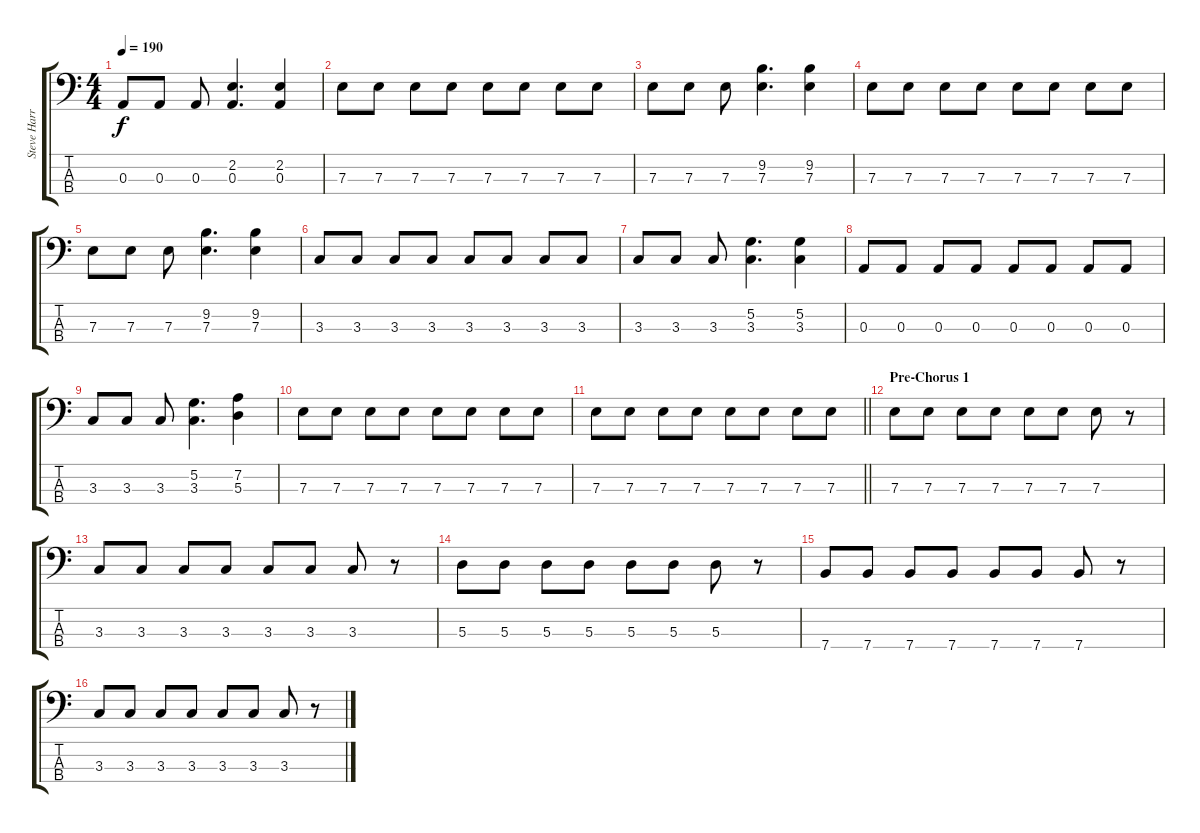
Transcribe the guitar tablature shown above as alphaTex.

\track ("Steve Harris" "Steve Harr") {instrument electricbassfinger}
\staff {score tabs}
\tuning (G2 D2 A1 E1) {hide}
\ts (4 4)
\tempo 190
\clef f4
\ks c
0.3.8{dy f} 0.3.8 0.3.8 (2.2 0.3).4{d} (2.2 0.3).4 |
7.3.8 7.3.8 7.3.8 7.3.8 7.3.8 7.3.8 7.3.8 7.3.8 |
7.3.8 7.3.8 7.3.8 (9.2 7.3).4{d} (9.2 7.3).4 |
7.3.8 7.3.8 7.3.8 7.3.8 7.3.8 7.3.8 7.3.8 7.3.8 |
7.3.8 7.3.8 7.3.8 (9.2 7.3).4{d} (9.2 7.3).4 |
3.3.8 3.3.8 3.3.8 3.3.8 3.3.8 3.3.8 3.3.8 3.3.8 |
3.3.8 3.3.8 3.3.8 (5.2 3.3).4{d} (5.2 3.3).4 |
0.3.8 0.3.8 0.3.8 0.3.8 0.3.8 0.3.8 0.3.8 0.3.8 |
3.3.8 3.3.8 3.3.8 (5.2 3.3).4{d} (7.2 5.3).4 |
7.3.8 7.3.8 7.3.8 7.3.8 7.3.8 7.3.8 7.3.8 7.3.8 |
\barLineRight lightlight
7.3.8 7.3.8 7.3.8 7.3.8 7.3.8 7.3.8 7.3.8 7.3.8 |
\section ("" "Pre-Chorus 1")
7.3.8 7.3.8 7.3.8 7.3.8 7.3.8 7.3.8 7.3.8 r.8 |
3.3.8 3.3.8 3.3.8 3.3.8 3.3.8 3.3.8 3.3.8 r.8 |
5.3.8 5.3.8 5.3.8 5.3.8 5.3.8 5.3.8 5.3.8 r.8 |
7.4.8 7.4.8 7.4.8 7.4.8 7.4.8 7.4.8 7.4.8 r.8 |
3.3.8 3.3.8 3.3.8 3.3.8 3.3.8 3.3.8 3.3.8 r.8
